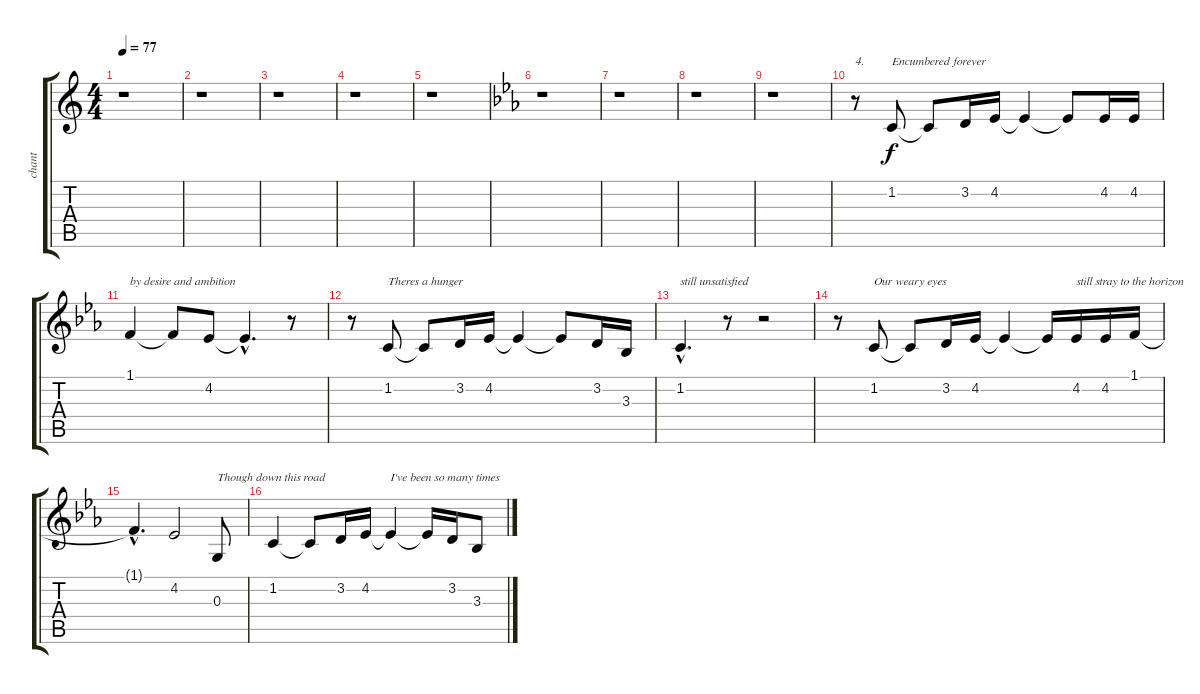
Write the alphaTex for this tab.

\track ("chant" "chant") {instrument lead6voice}
\staff {score tabs}
\tuning (E4 B3 G3 D3 A2 E2) {hide}
\ts (4 4)
\tempo 77
\clef g2
\ks c
r.1{dy f} |
r.1 |
r.1 |
r.1 |
r.1 |
\ks cminor
r.1 |
r.1 |
r.1 |
r.1 |
r.8{txt "4."} 1.2.8{txt "Encumbered forever"} 1.2{t}.8 3.2.16 4.2.16 4.2{t}.4 4.2{t}.8 4.2.16 4.2.16 |
1.1.4{txt "by desire and ambition"} 1.1{t}.8 4.2.8 4.2{hac t}.4{d} r.8 |
r.8 1.2.8{txt "Theres a hunger"} 1.2{t}.8 3.2.16 4.2.16 4.2{t}.4 4.2{t}.8 3.2.16 3.3.16 |
1.2{hac}.4{d txt "still unsatisfied"} r.8 r.2 |
r.8 1.2.8{txt "Our weary eyes"} 1.2{t}.8 3.2.16 4.2.16 4.2{t}.4 4.2{t}.16 4.2.16{txt "still stray to the horizon"} 4.2.16 1.1.16 |
1.1{hac t}.4{d} 4.2.2 0.3.8{txt "Though down this road"} |
1.2.4 1.2{t}.8 3.2.16 4.2.16 4.2{t}.4{txt "I've been so many times"} 4.2{t}.16 3.2.16 3.3.8
